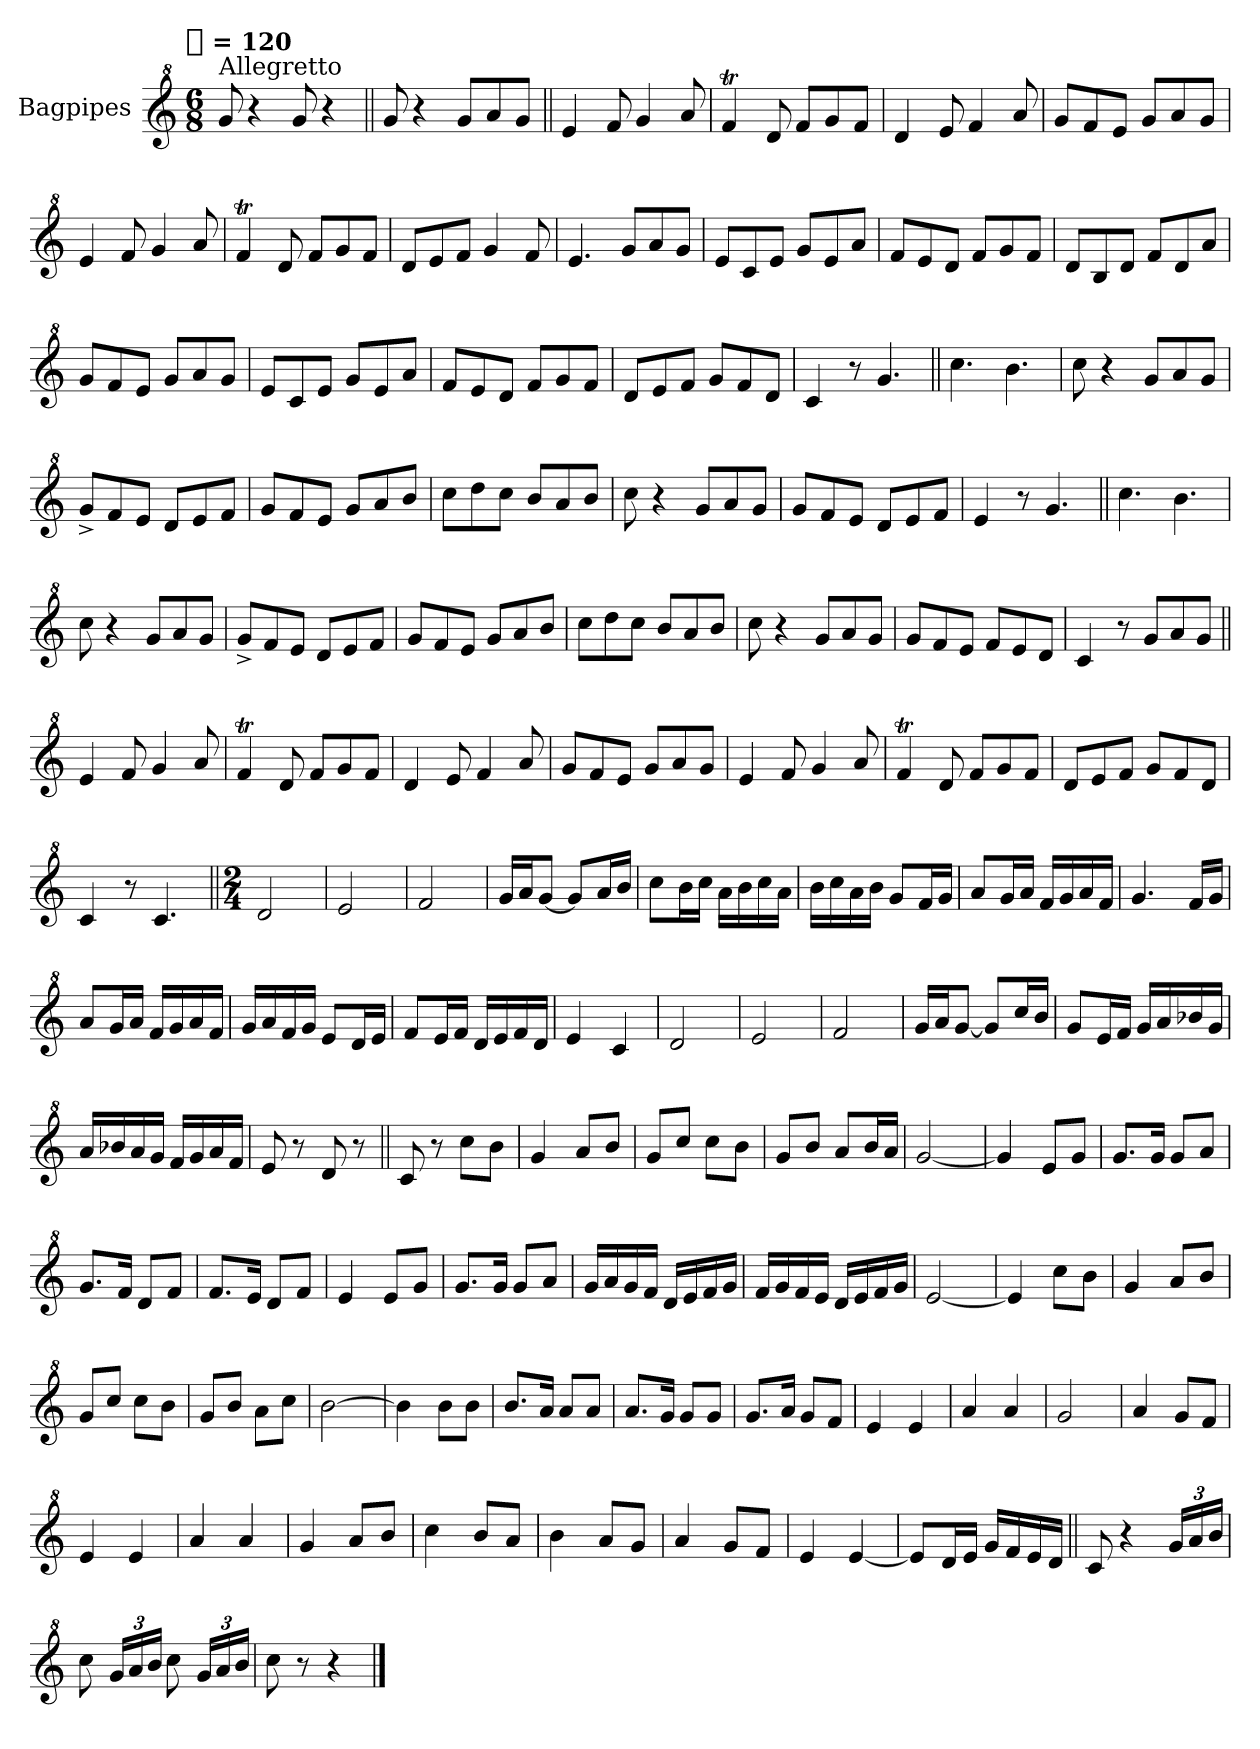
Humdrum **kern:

**kern
*part1
*staff1
*I"Bagpipes
*I'Bag
*clefG^2
*k[]
!!LO:TX:omd:t=[quarter] = 120
*M6/8
*MM120
=1
!LO:TX:a:t=Allegretto
8gg
4r
8gg
4r
=||
8gg
4r
8ggL
8aa
8ggJ
=||
4ee
8ff
4gg
8aa
=
4ffT
8dd
8ffL
8gg
8ffJ
=
4dd
8ee
4ff
8aa
=
8ggL
8ff
8eeJ
8ggL
8aa
8ggJ
=
4ee
8ff
4gg
8aa
=
4ffT
8dd
8ffL
8gg
8ffJ
=
8ddL
8ee
8ffJ
4gg
8ff
=
4.ee
8ggL
8aa
8ggJ
=
8eeL
8cc
8eeJ
8ggL
8ee
8aaJ
=
8ffL
8ee
8ddJ
8ffL
8gg
8ffJ
=
8ddL
8b
8ddJ
8ffL
8dd
8aaJ
=
8ggL
8ff
8eeJ
8ggL
8aa
8ggJ
=
8eeL
8cc
8eeJ
8ggL
8ee
8aaJ
=
8ffL
8ee
8ddJ
8ffL
8gg
8ffJ
=
8ddL
8ee
8ffJ
8ggL
8ff
8ddJ
=
4cc
8r
4.gg
=||
4.ccc
4.bb
=
8ccc
4r
8ggL
8aa
8ggJ
=
8gg^L
8ff
8eeJ
8ddL
8ee
8ffJ
=
8ggL
8ff
8eeJ
8ggL
8aa
8bbJ
=
8cccL
8ddd
8cccJ
8bbL
8aa
8bbJ
=
8ccc
4r
8ggL
8aa
8ggJ
=
8ggL
8ff
8eeJ
8ddL
8ee
8ffJ
=
4ee
8r
4.gg
=||
4.ccc
4.bb
=
8ccc
4r
8ggL
8aa
8ggJ
=
8gg^L
8ff
8eeJ
8ddL
8ee
8ffJ
=
8ggL
8ff
8eeJ
8ggL
8aa
8bbJ
=
8cccL
8ddd
8cccJ
8bbL
8aa
8bbJ
=
8ccc
4r
8ggL
8aa
8ggJ
=
8ggL
8ff
8eeJ
8ffL
8ee
8ddJ
=
4cc
8r
8ggL
8aa
8ggJ
=||
4ee
8ff
4gg
8aa
=
4ffT
8dd
8ffL
8gg
8ffJ
=
4dd
8ee
4ff
8aa
=
8ggL
8ff
8eeJ
8ggL
8aa
8ggJ
=
4ee
8ff
4gg
8aa
=
4ffT
8dd
8ffL
8gg
8ffJ
=
8ddL
8ee
8ffJ
8ggL
8ff
8ddJ
=
4cc
8r
4.cc
=||
*M2/4
2dd
=
2ee
=
2ff
=
16ggLL
16aaJ
[8ggJ
8ggL]
16aaL
16bbJJ
=
8cccL
16bbL
16cccJJ
16aaLL
16bb
16ccc
16aaJJ
=
16bbLL
16ccc
16aa
16bbJJ
8ggL
16ffL
16ggJJ
=
8aaL
16ggL
16aaJJ
16ffLL
16gg
16aa
16ffJJ
=
4.gg
16ffLL
16ggJJ
=
8aaL
16ggL
16aaJJ
16ffLL
16gg
16aa
16ffJJ
=
16ggLL
16aa
16ff
16ggJJ
8eeL
16ddL
16eeJJ
=
8ffL
16eeL
16ffJJ
16ddLL
16ee
16ff
16ddJJ
=
4ee
4cc
=
2dd
=
2ee
=
2ff
=
16ggLL
16aaJ
[8ggJ
8ggL]
16cccL
16bbJJ
=
8ggL
16eeL
16ffJJ
16ggLL
16aa
16bb-X
16ggJJ
=
16aaLL
16bb-X
16aa
16ggJJ
16ffLL
16gg
16aa
16ffJJ
=
8ee
8r
8dd
8r
=||
8cc
8r
8cccL
8bbJ
=
4gg
8aaL
8bbJ
=
8ggL
8cccJ
8cccL
8bbJ
=
8ggL
8bbJ
8aaL
16bbL
16aaJJ
=
[2gg
=
4gg]
8eeL
8ggJ
=
8.ggL
16ggJk
8ggL
8aaJ
=
8.ggL
16ffJk
8ddL
8ffJ
=
8.ffL
16eeJk
8ddL
8ffJ
=
4ee
8eeL
8ggJ
=
8.ggL
16ggJk
8ggL
8aaJ
=
16ggLL
16aa
16gg
16ffJJ
16ddLL
16ee
16ff
16ggJJ
=
16ffLL
16gg
16ff
16eeJJ
16ddLL
16ee
16ff
16ggJJ
=
[2ee
=
4ee]
8cccL
8bbJ
=
4gg
8aaL
8bbJ
=
8ggL
8cccJ
8cccL
8bbJ
=
8ggL
8bbJ
8aaL
8cccJ
=
[2bb
=
4bb]
8bbL
8bbJ
=
8.bbL
16aaJk
8aaL
8aaJ
=
8.aaL
16ggJk
8ggL
8ggJ
=
8.ggL
16aaJk
8ggL
8ffJ
=
4ee
4ee
=
4aa
4aa
=
2gg
=
4aa
8ggL
8ffJ
=
4ee
4ee
=
4aa
4aa
=
4gg
8aaL
8bbJ
=
4ccc
8bbL
8aaJ
=
4bb
8aaL
8ggJ
=
4aa
8ggL
8ffJ
=
4ee
[4ee
=
8eeL]
16ddL
16eeJJ
16ggLL
16ff
16ee
16ddJJ
=||
8cc
4r
24ggLL
24aa
24bbJJ
=
8ccc
24ggLL
24aa
24bbJJ
8ccc
24ggLL
24aa
24bbJJ
=
8ccc
8r
4r
==
*-
